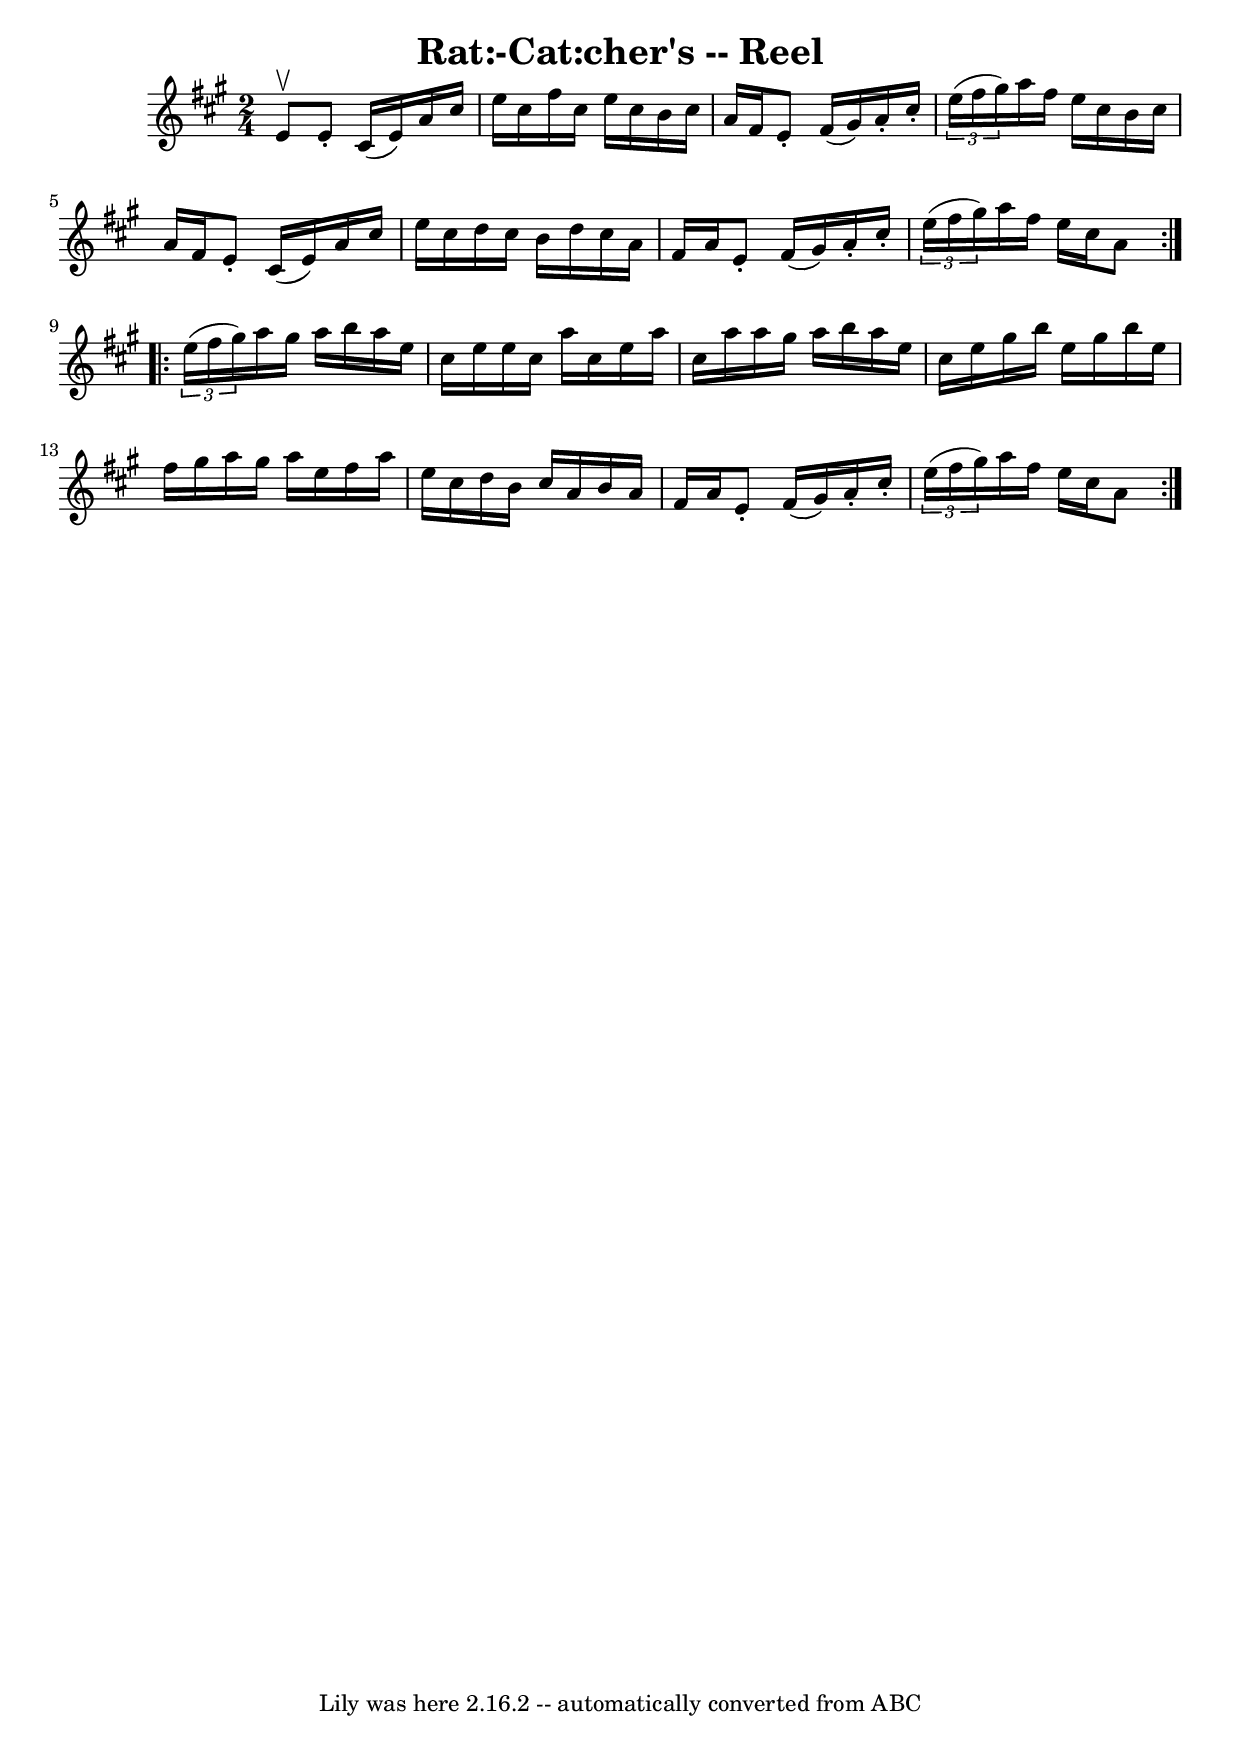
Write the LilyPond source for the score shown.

\version "2.7.40"
\include "Mammoth.ily"
\header {
	book = "Ryan's Mammoth Collection"
	crossRefNumber = "1"
	footnotes = ""
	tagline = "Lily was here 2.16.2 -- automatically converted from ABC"
	title = "Rat:-Cat:cher's -- Reel"
}
voicedefault =  {
\set Score.defaultBarType = "empty"

\repeat volta 2 {
\time 2/4 \key a \major e'8^\upbow |
 e'8 -. cis'16 (e'16) 
 a'16 cis''16 e''16 cis''16    |
 fis''16 cis''16 e''16 
 cis''16 b'16 cis''16 a'16 fis'16    |
 e'8 -. fis'16 (
 gis'16) a'16 -. cis''16 -.   \times 2/3 { e''16 (fis''16    
gis''16) }   |
 a''16 fis''16 e''16 cis''16 b'16    
cis''16 a'16 fis'16    |
 e'8 -. cis'16 (e'16) a'16   
 cis''16 e''16 cis''16    |
 d''16 cis''16 b'16 d''16    
cis''16 a'16 fis'16 a'16    |
 e'8 -. fis'16 (gis'16)  
 a'16 -. cis''16 -.   \times 2/3 { e''16 (fis''16 gis''16) }   
|
 a''16 fis''16 e''16 cis''16 a'8    } \repeat volta 2 {   
  \times 2/3 { e''16 (fis''16 gis''16) } |
 a''16    
gis''16 a''16 b''16 a''16 e''16 cis''16 e''16    |
   
e''16 cis''16 a''16 cis''16 e''16 a''16 cis''16 a''16    
|
 a''16 gis''16 a''16 b''16 a''16 e''16 cis''16    
e''16    |
 gis''16 b''16 e''16 gis''16 b''16 e''16    
fis''16 gis''16    |
 a''16 gis''16 a''16 e''16    
fis''16 a''16 e''16 cis''16    |
 d''16 b'16 cis''16    
a'16 b'16 a'16 fis'16 a'16    |
 e'8 -. fis'16 (gis'16 
) a'16 -. cis''16 -.   \times 2/3 { e''16 (fis''16 gis''16) }  
 |
 a''16 fis''16 e''16 cis''16 a'8    }   
}

\score{
    <<

	\context Staff="default"
	{
	    \voicedefault 
	}

    >>
	\layout {
	}
	\midi {}
}
